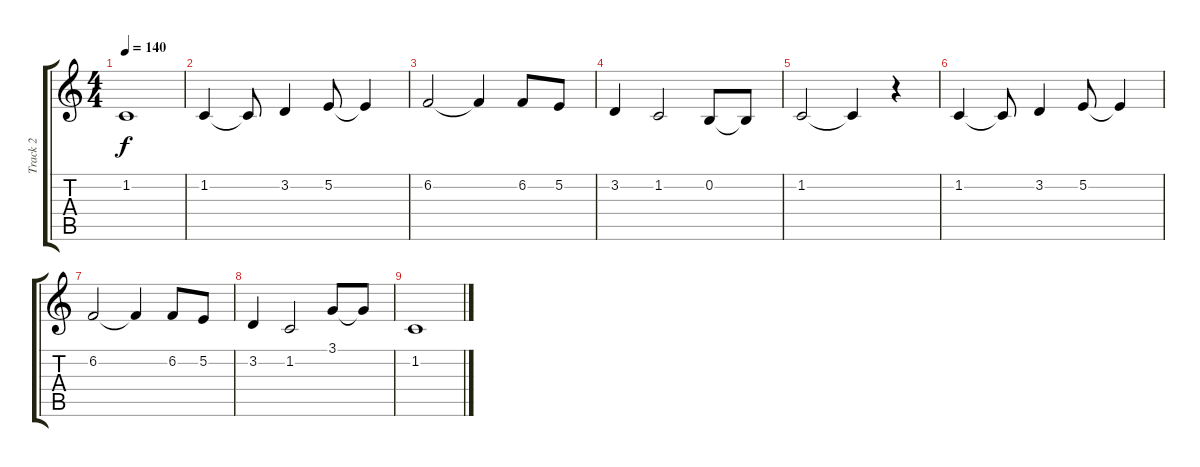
\track ("Track 2" "Track 2") {instrument clarinet}
\staff {score tabs}
\tuning (E4 B3 G3 D3 A2 E2) {hide}
\ts (4 4)
\tempo 140
\clef g2
\ks c
1.2.1{dy f} |
1.2.4 1.2{t}.8 3.2.4 5.2.8 5.2{t}.4 |
6.2.2 6.2{t}.4 6.2.8 5.2.8 |
3.2.4 1.2.2 0.2.8 0.2{t}.8 |
1.2.2 1.2{t}.4 r.4 |
1.2.4 1.2{t}.8 3.2.4 5.2.8 5.2{t}.4 |
6.2.2 6.2{t}.4 6.2.8 5.2.8 |
3.2.4 1.2.2 3.1.8 3.1{t}.8 |
1.2.1
